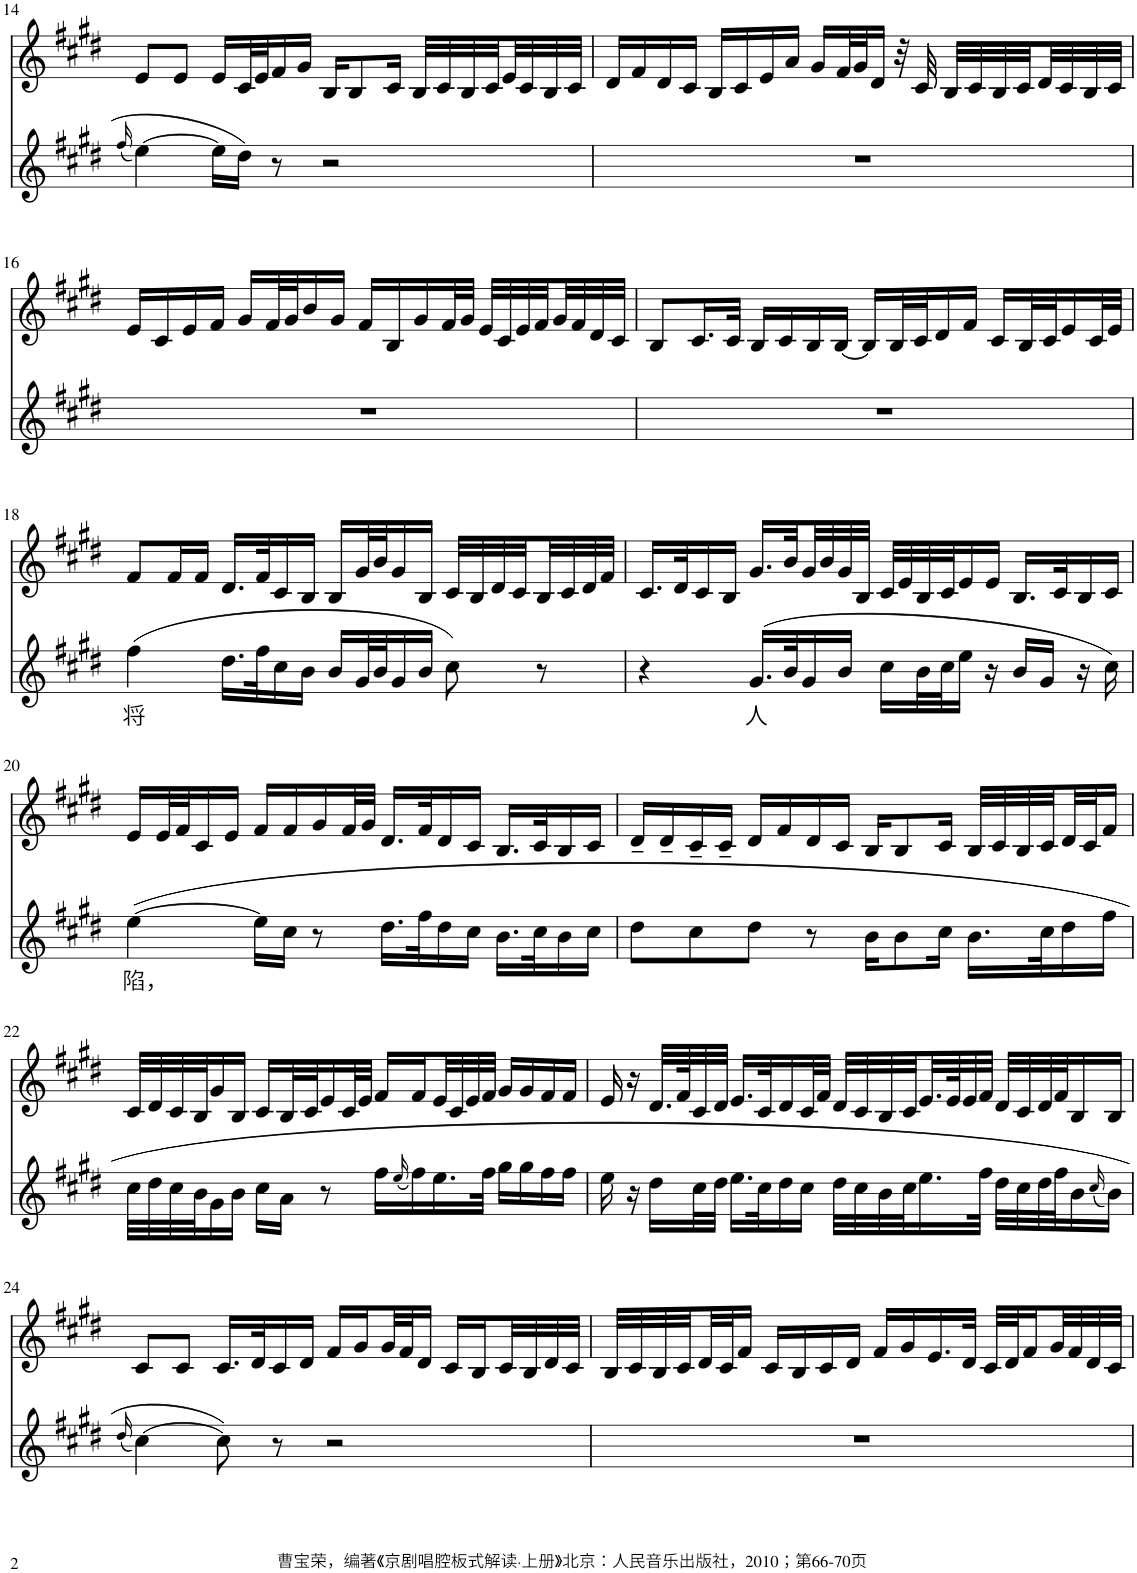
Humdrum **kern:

**kern	**text	**kern
*part2	*part2	*part1
*staff2	*staff2	*staff1
*I"Piano	*	*I"Piano
*I'Pno	*	*I'Pno
!!LO:PB:g=z
*clefG2	*	*clefG2
*k[f#c#g#d#]	*	*k[f#c#g#d#]
*M4/4	*	*M4/4
=14	=14	=14
(16qff#/	.	.
[4ee\)	.	8e/L
.	.	8e/J
16ee\LL]	.	16e/LL
16dd#\JJ	.	32c#/L
.	.	32e/J
8r	.	16f#/
.	.	16g#/JJ
2r	.	16B/KL
.	.	8B/
.	.	16c#/Jk
.	.	32B/LLL
.	.	32c#/
.	.	32B/
.	.	32c#/
.	.	32e/
.	.	32c#/
.	.	32B/
.	.	32c#/JJJ
=15	=15	=15
1r	.	16d#/LL
.	.	16f#/
.	.	16d#/
.	.	16c#/JJ
.	.	16B/LL
.	.	16c#/
.	.	16e/
.	.	16a/JJ
.	.	16g#/LL
.	.	32f#/L
.	.	32g#/J
.	.	16d#/JJ
.	.	32r
.	.	32c#/
.	.	32B/LLL
.	.	32c#/
.	.	32B/
.	.	32c#/
.	.	32d#/
.	.	32c#/
.	.	32B/
.	.	32c#/JJJ
!!LO:LB:g=z
=16	=16	=16
1r	.	16e/LL
.	.	16c#/
.	.	16e/
.	.	16f#/JJ
.	.	16g#/LL
.	.	32f#/L
.	.	32g#/J
.	.	16b/
.	.	16g#/JJ
.	.	16f#/LL
.	.	16B/
.	.	16g#/
.	.	32f#/L
.	.	32g#/JJJ
.	.	32e/LLL
.	.	32c#/
.	.	32e/
.	.	32f#/
.	.	32g#/
.	.	32f#/
.	.	32d#/
.	.	32c#/JJJ
=17	=17	=17
1r	.	8B/L
.	.	16.c#/L
.	.	32c#/JJk
.	.	16B/LL
.	.	16c#/
.	.	16B/
.	.	[16B/JJ
.	.	16B/LL]
.	.	32B/L
.	.	32c#/J
.	.	16d#/
.	.	16f#/JJ
.	.	16c#/LL
.	.	32B/L
.	.	32c#/J
.	.	16e/
.	.	32c#/L
.	.	32e/JJJ
!!LO:LB:g=z
=18	=18	=18
!	!LO:LY:b	!
(4ff#\	将	8f#/L
.	.	16f#/L
.	.	16f#/JJ
16.dd#\LL	.	16.d#/LL
32ff#\K	.	32f#/K
16cc#\	.	16c#/
16b\JJ	.	16B/JJ
16b/LL	.	16B/LL
32g#/L	.	32g#/L
32b/J	.	32b/J
16g#/	.	16g#/
16b/JJ	.	16B/JJ
8cc#\)	.	32c#/LLL
.	.	32B/
.	.	32d#/
.	.	32c#/
8r	.	32B/
.	.	32c#/
.	.	32d#/
.	.	32f#/JJJ
=19	=19	=19
4r	.	16.c#/LL
.	.	32d#/K
.	.	16c#/
.	.	16B/JJ
!	!LO:LY:b	!
(16.g#/LL	人	16.g#/LL
32b/K	.	32b/L
16g#/	.	32g#/
.	.	32b/
16b/JJ	.	32g#/
.	.	32B/JJJ
16cc#\LL	.	32c#/LLL
.	.	32e/
32b\L	.	32B/
32cc#\J	.	32c#/J
16ee\JJ	.	16e/
16r	.	16e/JJ
16b/LL	.	16.B/LL
16g#/JJ	.	.
.	.	32c#/K
16r	.	16B/
16cc#\)	.	16c#/JJ
!!LO:LB:g=z
=20	=20	=20
!	!LO:LY:b	!
([4ee\	陷，	16e/LL
.	.	32e/L
.	.	32f#/J
.	.	16c#/
.	.	16e/JJ
16ee\LL]	.	16f#/LL
16cc#\JJ	.	16f#/
8r	.	16g#/
.	.	32f#/L
.	.	32g#/JJJ
16.dd#\LL	.	16.d#/LL
32ff#\K	.	32f#/K
16dd#\	.	16d#/
16cc#\JJ	.	16c#/JJ
16.b\LL	.	16.B/LL
32cc#\K	.	32c#/K
16b\	.	16B/
16cc#\JJ	.	16c#/JJ
=21	=21	=21
8dd#\L	.	16d#~/LL
.	.	16d#~/
8cc#\	.	16c#~/
.	.	16c#~/JJ
8dd#\J	.	16d#/LL
.	.	16f#/
8r	.	16d#/
.	.	16c#/JJ
16b\KL	.	16B/KL
8b\	.	8B/
16cc#\Jk	.	16c#/Jk
16.b\LL	.	32B/LLL
.	.	32c#/
.	.	32B/
32cc#\K	.	32c#/
16dd#\	.	32d#/
.	.	32c#/J
16ff#\JJ	.	16f#/JJ
!!LO:LB:g=z
=22	=22	=22
32cc#\LLL	.	32c#/LLL
32dd#\	.	32d#/
32cc#\	.	32c#/
32b\J	.	32B/J
16g#\	.	16g#/
16b\JJ	.	16B/JJ
16cc#\LL	.	16c#/LL
16a\JJ	.	32B/L
.	.	32c#/J
8r	.	16e/
.	.	32c#/L
.	.	32e/JJJ
16ff#\LL	.	16f#/LL
(16qee/	.	.
16ff#\)	.	16f#/
16.ee\	.	32e/L
.	.	32c#/
.	.	32e/
32ff#\JJk	.	32f#/JJJ
16gg#\LL	.	16g#/LL
16gg#\	.	16g#/
16ff#\	.	16f#/
16ff#\JJ	.	16f#/JJ
=23	=23	=23
16ee\	.	16e/
16r	.	16r
16dd#\LL	.	32.d#/LLL
.	.	64f#/K
32cc#\L	.	32c#/
32dd#\JJJ	.	32d#/JJJ
16.ee\LL	.	16.e/LL
32cc#\K	.	32c#/K
16dd#\	.	16d#/
16cc#\JJ	.	32c#/L
.	.	32f#/JJJ
32dd#\LLL	.	32d#/LLL
32cc#\	.	32c#/
32b\	.	32B/
32cc#\J	.	32c#/
16.ee\	.	32.e/
.	.	64e/K
.	.	32e/
32ff#\JJk	.	32f#/JJJ
32dd#\LLL	.	32d#/LLL
32cc#\	.	32c#/
32dd#\	.	32d#/
32ff#\J	.	32f#/J
16b\	.	16B/
(16qcc#/	.	.
16b\JJ)	.	16B/JJ
!!LO:LB:g=z
=24	=24	=24
(16qdd#/	.	.
[4cc#\)	.	8c#/L
.	.	8c#/J
8cc#\])	.	16.c#/LL
.	.	32d#/K
8r	.	16c#/
.	.	16d#/JJ
2r	.	16f#/LL
.	.	16g#/
.	.	32g#/L
.	.	32f#/J
.	.	16d#/JJ
.	.	16c#/LL
.	.	16B/
.	.	32c#/L
.	.	32B/
.	.	32d#/
.	.	32c#/JJJ
=25	=25	=25
1r	.	32B/LLL
.	.	32c#/
.	.	32B/
.	.	32c#/
.	.	32d#/
.	.	32c#/J
.	.	16f#/JJ
.	.	16c#/LL
.	.	16B/
.	.	16c#/
.	.	16d#/JJ
.	.	16f#/LL
.	.	16g#/
.	.	16.e/
.	.	32d#/JJk
.	.	32c#/LLL
.	.	32d#/J
.	.	16f#/
.	.	32g#/L
.	.	32f#/
.	.	32d#/
.	.	32c#/JJJ
=	=	=
*-	*-	*-
